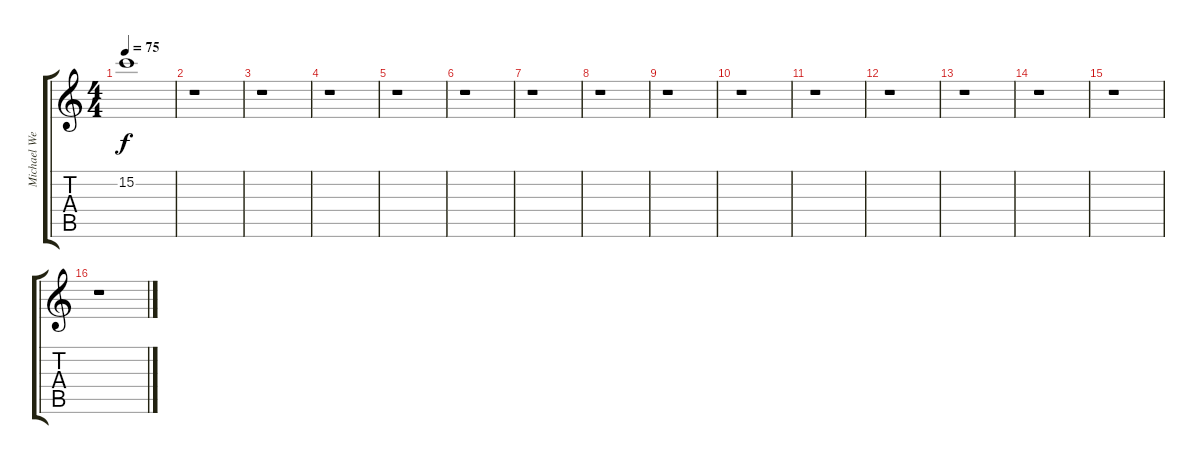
\track ("Michael Weikath Solo" "Michael We") {instrument overdrivenguitar}
\staff {score tabs}
\tuning (D4 A3 F3 C3 G2 D2) {hide}
\ts (4 4)
\tempo 75
\clef g2
\ks c
15.2.1{dy f} |
r.1 |
r.1 |
r.1 |
r.1 |
r.1 |
r.1 |
r.1 |
r.1 |
r.1 |
r.1 |
r.1 |
r.1 |
r.1 |
r.1 |
r.1
